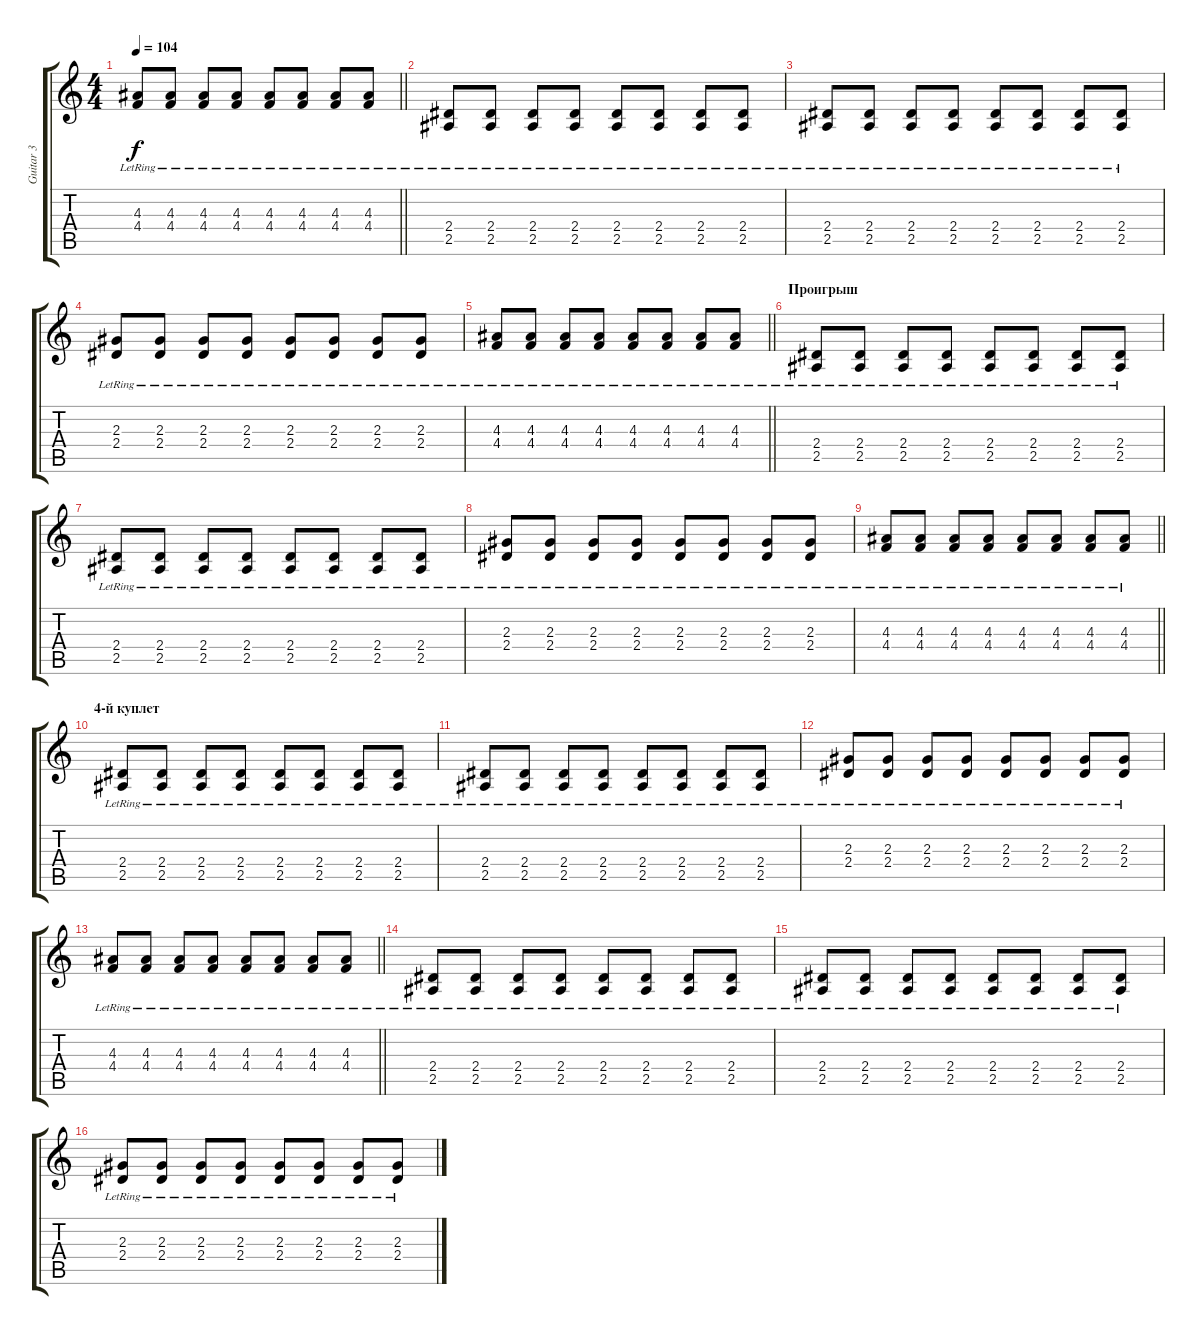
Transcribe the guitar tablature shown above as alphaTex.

\track ("Guitar 3" "Guitar 3") {instrument electricguitarjazz}
\staff {score tabs}
\tuning (Eb4 Bb3 Gb3 Db3 Ab2 Eb2) {hide}
\ts (4 4)
\tempo 104
\clef g2
\barLineRight lightlight
\ks c
(4.3{lr} 4.4{lr}).8{dy f} (4.3{lr} 4.4{lr}).8 (4.3{lr} 4.4{lr}).8 (4.3{lr} 4.4{lr}).8 (4.3{lr} 4.4{lr}).8 (4.3{lr} 4.4{lr}).8 (4.3{lr} 4.4{lr}).8 (4.3{lr} 4.4{lr}).8 |
\section ("" "")
(2.4{lr} 2.5{lr}).8 (2.4{lr} 2.5{lr}).8 (2.4{lr} 2.5{lr}).8 (2.4{lr} 2.5{lr}).8 (2.4{lr} 2.5{lr}).8 (2.4{lr} 2.5{lr}).8 (2.4{lr} 2.5{lr}).8 (2.4{lr} 2.5{lr}).8 |
(2.4{lr} 2.5{lr}).8 (2.4{lr} 2.5{lr}).8 (2.4{lr} 2.5{lr}).8 (2.4{lr} 2.5{lr}).8 (2.4{lr} 2.5{lr}).8 (2.4{lr} 2.5{lr}).8 (2.4{lr} 2.5{lr}).8 (2.4{lr} 2.5{lr}).8 |
(2.3{lr} 2.4{lr}).8 (2.3{lr} 2.4{lr}).8 (2.3{lr} 2.4{lr}).8 (2.3{lr} 2.4{lr}).8 (2.3{lr} 2.4{lr}).8 (2.3{lr} 2.4{lr}).8 (2.3{lr} 2.4{lr}).8 (2.3{lr} 2.4{lr}).8 |
\barLineRight lightlight
(4.3{lr} 4.4{lr}).8 (4.3{lr} 4.4{lr}).8 (4.3{lr} 4.4{lr}).8 (4.3{lr} 4.4{lr}).8 (4.3{lr} 4.4{lr}).8 (4.3{lr} 4.4{lr}).8 (4.3{lr} 4.4{lr}).8 (4.3{lr} 4.4{lr}).8 |
\section ("" "Проигрыш")
(2.4{lr} 2.5{lr}).8 (2.4{lr} 2.5{lr}).8 (2.4{lr} 2.5{lr}).8 (2.4{lr} 2.5{lr}).8 (2.4{lr} 2.5{lr}).8 (2.4{lr} 2.5{lr}).8 (2.4{lr} 2.5{lr}).8 (2.4{lr} 2.5{lr}).8 |
(2.4{lr} 2.5{lr}).8 (2.4{lr} 2.5{lr}).8 (2.4{lr} 2.5{lr}).8 (2.4{lr} 2.5{lr}).8 (2.4{lr} 2.5{lr}).8 (2.4{lr} 2.5{lr}).8 (2.4{lr} 2.5{lr}).8 (2.4{lr} 2.5{lr}).8 |
(2.3{lr} 2.4{lr}).8 (2.3{lr} 2.4{lr}).8 (2.3{lr} 2.4{lr}).8 (2.3{lr} 2.4{lr}).8 (2.3{lr} 2.4{lr}).8 (2.3{lr} 2.4{lr}).8 (2.3{lr} 2.4{lr}).8 (2.3{lr} 2.4{lr}).8 |
\barLineRight lightlight
(4.3{lr} 4.4{lr}).8 (4.3{lr} 4.4{lr}).8 (4.3{lr} 4.4{lr}).8 (4.3{lr} 4.4{lr}).8 (4.3{lr} 4.4{lr}).8 (4.3{lr} 4.4{lr}).8 (4.3{lr} 4.4{lr}).8 (4.3{lr} 4.4{lr}).8 |
\section ("" "4-й куплет")
(2.4{lr} 2.5{lr}).8 (2.4{lr} 2.5{lr}).8 (2.4{lr} 2.5{lr}).8 (2.4{lr} 2.5{lr}).8 (2.4{lr} 2.5{lr}).8 (2.4{lr} 2.5{lr}).8 (2.4{lr} 2.5{lr}).8 (2.4{lr} 2.5{lr}).8 |
(2.4{lr} 2.5{lr}).8 (2.4{lr} 2.5{lr}).8 (2.4{lr} 2.5{lr}).8 (2.4{lr} 2.5{lr}).8 (2.4{lr} 2.5{lr}).8 (2.4{lr} 2.5{lr}).8 (2.4{lr} 2.5{lr}).8 (2.4{lr} 2.5{lr}).8 |
(2.3{lr} 2.4{lr}).8 (2.3{lr} 2.4{lr}).8 (2.3{lr} 2.4{lr}).8 (2.3{lr} 2.4{lr}).8 (2.3{lr} 2.4{lr}).8 (2.3{lr} 2.4{lr}).8 (2.3{lr} 2.4{lr}).8 (2.3{lr} 2.4{lr}).8 |
\barLineRight lightlight
(4.3{lr} 4.4{lr}).8 (4.3{lr} 4.4{lr}).8 (4.3{lr} 4.4{lr}).8 (4.3{lr} 4.4{lr}).8 (4.3{lr} 4.4{lr}).8 (4.3{lr} 4.4{lr}).8 (4.3{lr} 4.4{lr}).8 (4.3{lr} 4.4{lr}).8 |
\section ("" "")
(2.4{lr} 2.5{lr}).8 (2.4{lr} 2.5{lr}).8 (2.4{lr} 2.5{lr}).8 (2.4{lr} 2.5{lr}).8 (2.4{lr} 2.5{lr}).8 (2.4{lr} 2.5{lr}).8 (2.4{lr} 2.5{lr}).8 (2.4{lr} 2.5{lr}).8 |
(2.4{lr} 2.5{lr}).8 (2.4{lr} 2.5{lr}).8 (2.4{lr} 2.5{lr}).8 (2.4{lr} 2.5{lr}).8 (2.4{lr} 2.5{lr}).8 (2.4{lr} 2.5{lr}).8 (2.4{lr} 2.5{lr}).8 (2.4{lr} 2.5{lr}).8 |
(2.3{lr} 2.4{lr}).8 (2.3{lr} 2.4{lr}).8 (2.3{lr} 2.4{lr}).8 (2.3{lr} 2.4{lr}).8 (2.3{lr} 2.4{lr}).8 (2.3{lr} 2.4{lr}).8 (2.3{lr} 2.4{lr}).8 (2.3{lr} 2.4{lr}).8
